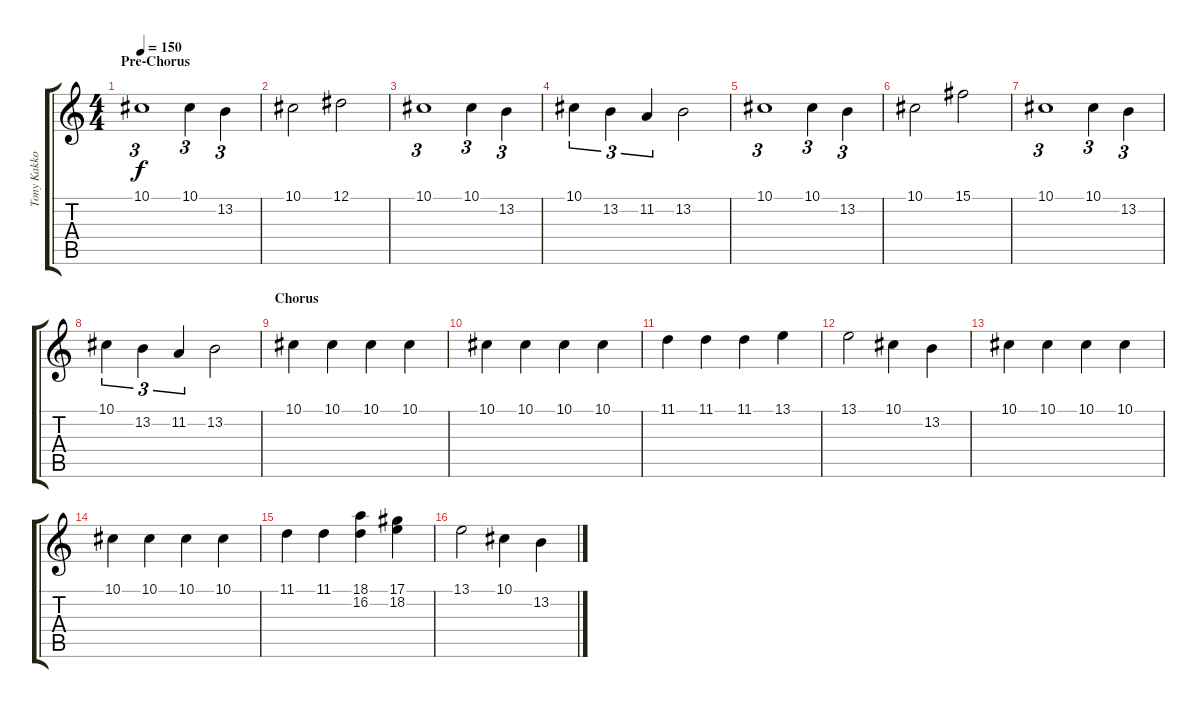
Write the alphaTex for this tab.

\track ("Tony Kakko - Backing Vocals" "Tony Kakko") {instrument lead1square}
\staff {score tabs}
\tuning (Eb4 Bb3 Gb3 Db3 Ab2 Eb2) {hide}
\ts (4 4)
\section ("" "Pre-Chorus")
\tempo 150
\clef g2
\ks c
10.1.1{tu (3 2) dy f} 10.1.4{tu (3 2)} 13.2.4{tu (3 2)} |
10.1.2 12.1.2 |
10.1.1{tu (3 2)} 10.1.4{tu (3 2)} 13.2.4{tu (3 2)} |
10.1.4{tu (3 2)} 13.2.4{tu (3 2)} 11.2.4{tu (3 2)} 13.2.2 |
10.1.1{tu (3 2)} 10.1.4{tu (3 2)} 13.2.4{tu (3 2)} |
10.1.2 15.1.2 |
10.1.1{tu (3 2)} 10.1.4{tu (3 2)} 13.2.4{tu (3 2)} |
10.1.4{tu (3 2)} 13.2.4{tu (3 2)} 11.2.4{tu (3 2)} 13.2.2 |
\section ("" "Chorus")
10.1.4 10.1.4 10.1.4 10.1.4 |
10.1.4 10.1.4 10.1.4 10.1.4 |
11.1.4 11.1.4 11.1.4 13.1.4 |
13.1.2 10.1.4 13.2.4 |
10.1.4 10.1.4 10.1.4 10.1.4 |
10.1.4 10.1.4 10.1.4 10.1.4 |
11.1.4 11.1.4 (18.1 16.2).4 (17.1 18.2).4 |
13.1.2 10.1.4 13.2.4
